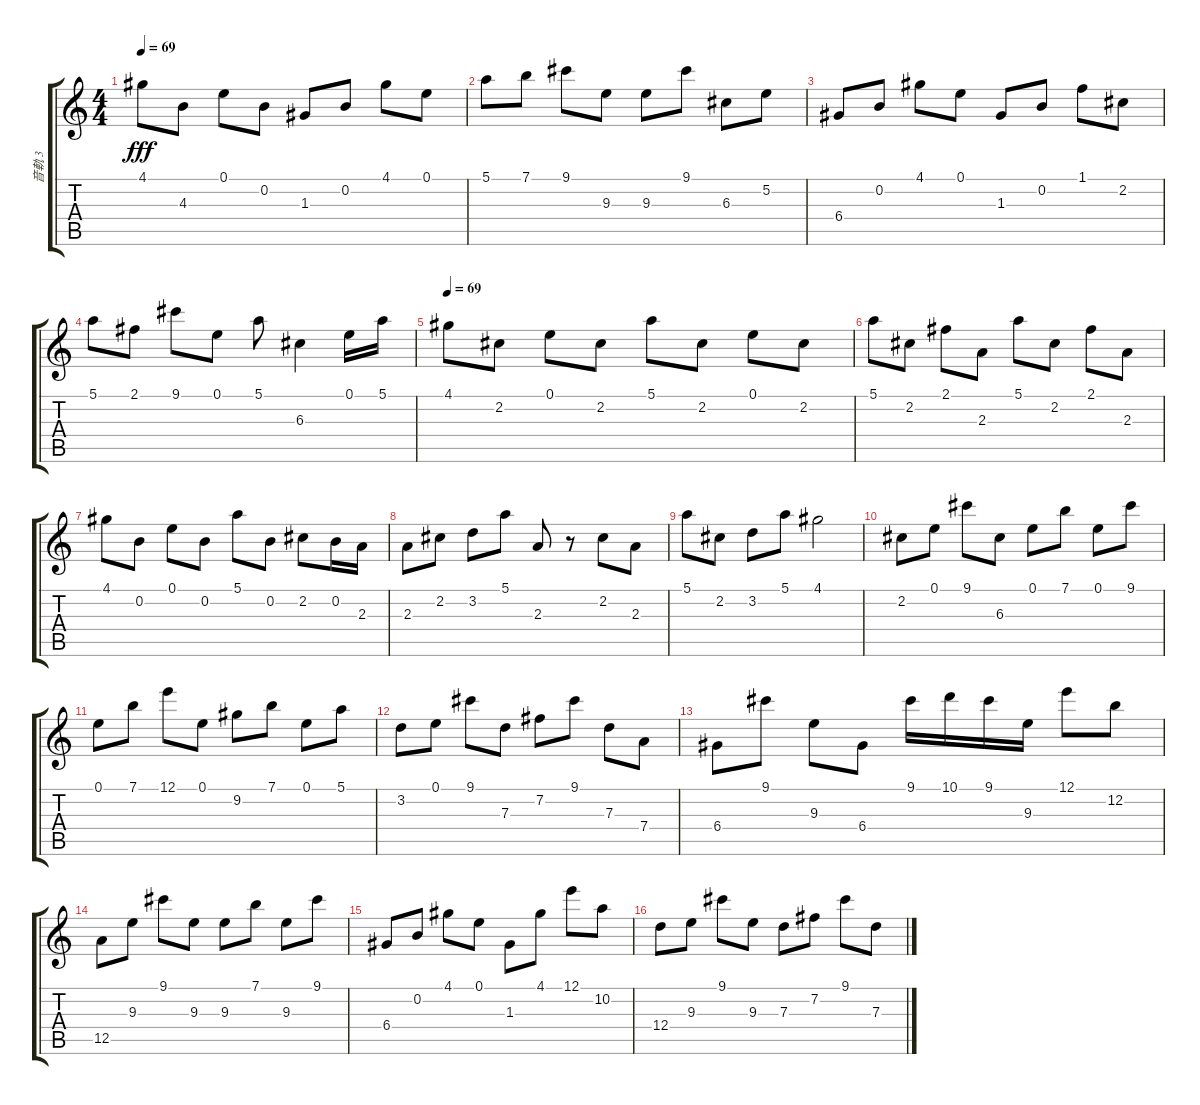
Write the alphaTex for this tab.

\track ("音軌 3" "音軌 3") {instrument electricguitarjazz}
\staff {score tabs}
\tuning (E4 B3 G3 D3 A2 E2) {hide}
\ts (4 4)
\tempo 69
\clef g2
\ks c
4.1.8{dy fff} 4.3.8 0.1.8 0.2.8 1.3.8 0.2.8 4.1.8 0.1.8 |
5.1.8 7.1.8 9.1.8 9.3.8 9.3.8 9.1.8 6.3.8 5.2.8 |
6.4.8 0.2.8 4.1.8 0.1.8 1.3.8 0.2.8 1.1.8 2.2.8 |
5.1.8 2.1.8 9.1.8 0.1.8 5.1.8 6.3.4 0.1.16 5.1.16 |
\tempo 69
4.1.8 2.2.8 0.1.8 2.2.8 5.1.8 2.2.8 0.1.8 2.2.8 |
5.1.8 2.2.8 2.1.8 2.3.8 5.1.8 2.2.8 2.1.8 2.3.8 |
4.1.8 0.2.8 0.1.8 0.2.8 5.1.8 0.2.8 2.2.8 0.2.16 2.3.16 |
2.3.8 2.2.8 3.2.8 5.1.8 2.3.8 r.8 2.2.8 2.3.8 |
5.1.8 2.2.8 3.2.8 5.1.8 4.1.2 |
2.2.8 0.1.8 9.1.8 6.3.8 0.1.8 7.1.8 0.1.8 9.1.8 |
0.1.8 7.1.8 12.1.8 0.1.8 9.2.8 7.1.8 0.1.8 5.1.8 |
3.2.8 0.1.8 9.1.8 7.3.8 7.2.8 9.1.8 7.3.8 7.4.8 |
6.4.8 9.1.8 9.3.8 6.4.8 9.1.16 10.1.16 9.1.16 9.3.16 12.1.8 12.2.8 |
12.5.8 9.3.8 9.1.8 9.3.8 9.3.8 7.1.8 9.3.8 9.1.8 |
6.4.8 0.2.8 4.1.8 0.1.8 1.3.8 4.1.8 12.1.8 10.2.8 |
12.4.8 9.3.8 9.1.8 9.3.8 7.3.8 7.2.8 9.1.8 7.3.8
